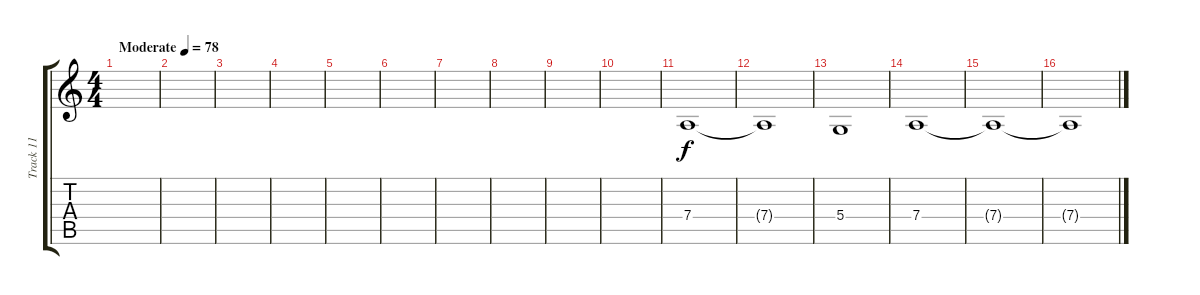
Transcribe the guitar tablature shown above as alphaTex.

\track ("Track 11" "Track 11") {instrument tremolostrings}
\staff {score tabs}
\tuning (E4 B3 G3 D3 A2 E2) {hide}
\ts (4 4)
\tempo (78 "Moderate")
\clef g2
\ks c
|
|
|
|
|
|
|
|
|
|
7.4.1 |
7.4{t}.1 |
5.4.1 |
7.4.1 |
7.4{t}.1 |
7.4{t}.1{volume 3}
